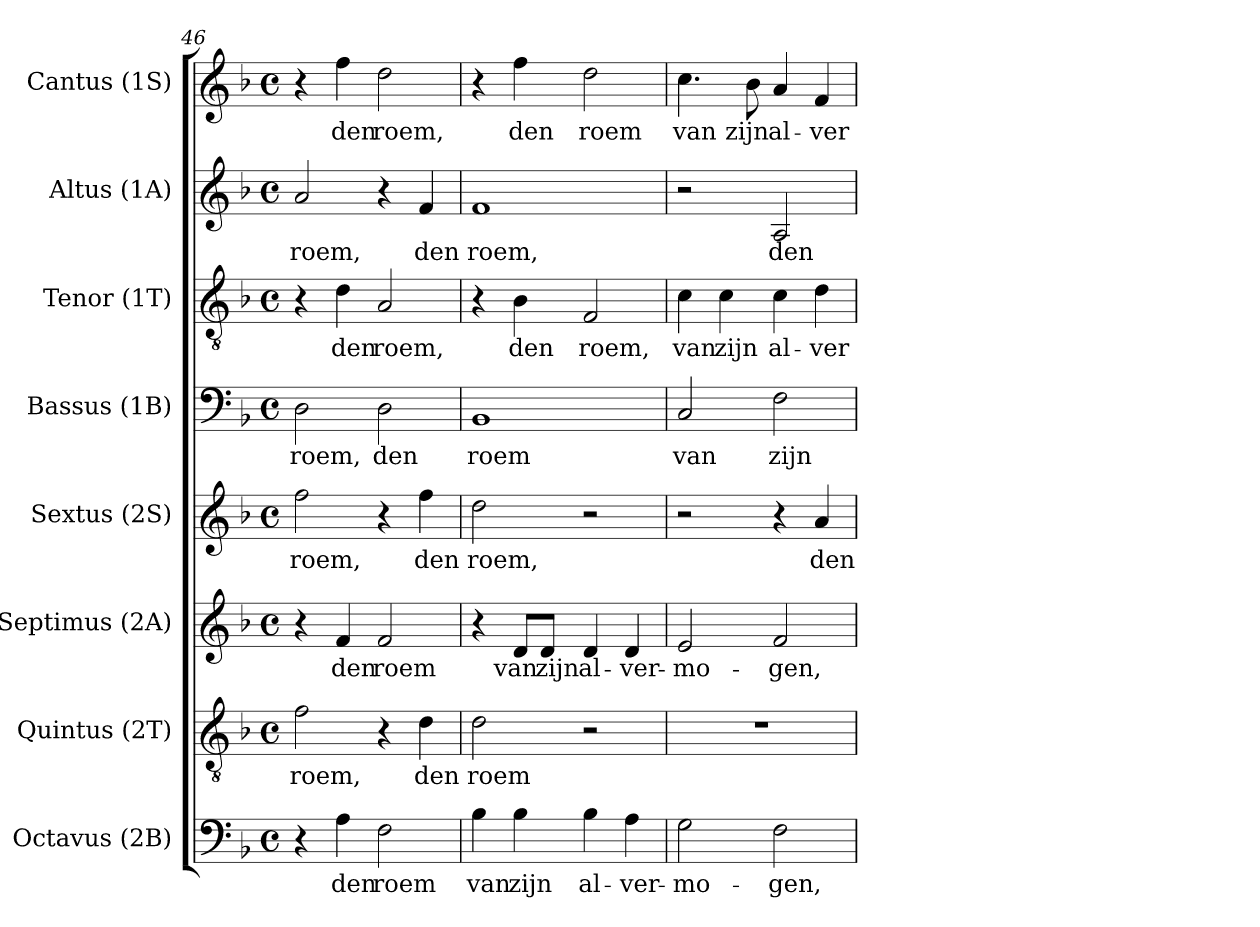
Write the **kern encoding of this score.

**kern	**text	**kern	**text	**kern	**text	**kern	**text	**kern	**text	**kern	**text	**kern	**text	**kern	**text
*part8	*part8	*part7	*part7	*part6	*part6	*part5	*part5	*part4	*part4	*part3	*part3	*part2	*part2	*part1	*part1
*staff8	*staff8	*staff7	*staff7	*staff6	*staff6	*staff5	*staff5	*staff4	*staff4	*staff3	*staff3	*staff2	*staff2	*staff1	*staff1
*I"Octavus (2B)	*	*I"Quintus (2T)	*	*I"Septimus (2A)	*	*I"Sextus (2S)	*	*I"Bassus (1B)	*	*I"Tenor (1T)	*	*I"Altus (1A)	*	*I"Cantus (1S)	*
*I'Octavus	*	*I'Quintus	*	*I'Septimus	*	*I'Sextus	*	*I'Bassus	*	*I'Tenor	*	*I'Altus	*	*I'Cantus	*
!!LO:PB:g=z
*clefF4	*	*clefGv2	*	*clefG2	*	*clefG2	*	*clefF4	*	*clefGv2	*	*clefG2	*	*clefG2	*
*k[b-]	*	*k[b-]	*	*k[b-]	*	*k[b-]	*	*k[b-]	*	*k[b-]	*	*k[b-]	*	*k[b-]	*
*F:	*	*F:	*	*F:	*	*F:	*	*F:	*	*F:	*	*F:	*	*F:	*
*M4/4	*	*M4/4	*	*M4/4	*	*M4/4	*	*M4/4	*	*M4/4	*	*M4/4	*	*M4/4	*
*met(c)	*	*met(c)	*	*met(c)	*	*met(c)	*	*met(c)	*	*met(c)	*	*met(c)	*	*met(c)	*
=46	=46	=46	=46	=46	=46	=46	=46	=46	=46	=46	=46	=46	=46	=46	=46
!	!	!	!LO:LY:b:color=#000000	!	!	!	!	!	!	!	!	!	!	!	!
!	!	!	!	!	!	!	!LO:LY:b:color=#000000	!	!	!	!	!	!	!	!
!	!	!	!	!	!	!	!	!	!LO:LY:b:color=#000000	!	!	!	!	!	!
!	!	!	!	!	!	!	!	!	!	!	!	!	!LO:LY:b:color=#000000	!	!
4r	.	2fi\	roem,	4r	.	2ffi\	roem,	2Di\	roem,	4r	.	2ai/	roem,	4r	.
!	!LO:LY:b:color=#000000	!	!	!	!	!	!	!	!	!	!	!	!	!	!
!	!	!	!	!	!LO:LY:b:color=#000000	!	!	!	!	!	!	!	!	!	!
!	!	!	!	!	!	!	!	!	!	!	!LO:LY:b:color=#000000	!	!	!	!
!	!	!	!	!	!	!	!	!	!	!	!	!	!	!	!LO:LY:b:color=#000000
4Ai\	den	.	.	4fi/	den	.	.	.	.	4di\	den	.	.	4ffi\	den
!	!LO:LY:b:color=#000000	!	!	!	!	!	!	!	!	!	!	!	!	!	!
!	!	!	!	!	!LO:LY:b:color=#000000	!	!	!	!	!	!	!	!	!	!
!	!	!	!	!	!	!	!	!	!LO:LY:b:color=#000000	!	!	!	!	!	!
!	!	!	!	!	!	!	!	!	!	!	!LO:LY:b:color=#000000	!	!	!	!
!	!	!	!	!	!	!	!	!	!	!	!	!	!	!	!LO:LY:b:color=#000000
2Fi\	roem	4r	.	2fi/	roem	4r	.	2Di\	den	2Ai/	roem,	4r	.	2ddi\	roem,
!	!	!	!LO:LY:b:color=#000000	!	!	!	!	!	!	!	!	!	!	!	!
!	!	!	!	!	!	!	!LO:LY:b:color=#000000	!	!	!	!	!	!	!	!
!	!	!	!	!	!	!	!	!	!	!	!	!	!LO:LY:b:color=#000000	!	!
.	.	4di\	den	.	.	4ffi\	den	.	.	.	.	4fi/	den	.	.
=47	=47	=47	=47	=47	=47	=47	=47	=47	=47	=47	=47	=47	=47	=47	=47
!	!LO:LY:b:color=#000000	!	!	!	!	!	!	!	!	!	!	!	!	!	!
!	!	!	!LO:LY:b:color=#000000	!	!	!	!	!	!	!	!	!	!	!	!
!	!	!	!	!	!	!	!LO:LY:b:color=#000000	!	!	!	!	!	!	!	!
!	!	!	!	!	!	!	!	!	!LO:LY:b:color=#000000	!	!	!	!	!	!
!	!	!	!	!	!	!	!	!	!	!	!	!	!LO:LY:b:color=#000000	!	!
4B-i\	van	2di\	roem	4r	.	2ddi\	roem,	1BB-i	roem	4r	.	1fi	roem,	4r	.
!	!LO:LY:b:color=#000000	!	!	!	!	!	!	!	!	!	!	!	!	!	!
!	!	!	!	!	!LO:LY:b:color=#000000	!	!	!	!	!	!	!	!	!	!
!	!	!	!	!	!	!	!	!	!	!	!LO:LY:b:color=#000000	!	!	!	!
!	!	!	!	!	!	!	!	!	!	!	!	!	!	!	!LO:LY:b:color=#000000
4B-i\	zijn	.	.	8di/L	van	.	.	.	.	4B-i\	den	.	.	4ffi\	den
!	!	!	!	!	!LO:LY:b:color=#000000	!	!	!	!	!	!	!	!	!	!
.	.	.	.	8di/J	zijn	.	.	.	.	.	.	.	.	.	.
!	!LO:LY:b:color=#000000	!	!	!	!	!	!	!	!	!	!	!	!	!	!
!	!	!	!	!	!LO:LY:b:color=#000000	!	!	!	!	!	!	!	!	!	!
!	!	!	!	!	!	!	!	!	!	!	!LO:LY:b:color=#000000	!	!	!	!
!	!	!	!	!	!	!	!	!	!	!	!	!	!	!	!LO:LY:b:color=#000000
4B-i\	al-	2r	.	4di/	al-	2r	.	.	.	2Fi/	roem,	.	.	2ddi\	roem
!	!LO:LY:b:color=#000000	!	!	!	!	!	!	!	!	!	!	!	!	!	!
!	!	!	!	!	!LO:LY:b:color=#000000	!	!	!	!	!	!	!	!	!	!
4Ai\	-ver-	.	.	4di/	-ver-	.	.	.	.	.	.	.	.	.	.
=48	=48	=48	=48	=48	=48	=48	=48	=48	=48	=48	=48	=48	=48	=48	=48
!	!LO:LY:b:color=#000000	!	!	!	!	!	!	!	!	!	!	!	!	!	!
!	!	!	!	!	!LO:LY:b:color=#000000	!	!	!	!	!	!	!	!	!	!
!	!	!	!	!	!	!	!	!	!LO:LY:b:color=#000000	!	!	!	!	!	!
!	!	!	!	!	!	!	!	!	!	!	!LO:LY:b:color=#000000	!	!	!	!
!	!	!	!	!	!	!	!	!	!	!	!	!	!	!	!LO:LY:b:color=#000000
2Gi\	-mo-	1r	.	2ei/	-mo-	2r	.	2Ci/	van	4ci\	van	2r	.	4.cci\	van
!	!	!	!	!	!	!	!	!	!	!	!LO:LY:b:color=#000000	!	!	!	!
.	.	.	.	.	.	.	.	.	.	4ci\	zijn	.	.	.	.
!	!	!	!	!	!	!	!	!	!	!	!	!	!	!	!LO:LY:b:color=#000000
.	.	.	.	.	.	.	.	.	.	.	.	.	.	8b-i\	zijn
!	!LO:LY:b:color=#000000	!	!	!	!	!	!	!	!	!	!	!	!	!	!
!	!	!	!	!	!LO:LY:b:color=#000000	!	!	!	!	!	!	!	!	!	!
!	!	!	!	!	!	!	!	!	!LO:LY:b:color=#000000	!	!	!	!	!	!
!	!	!	!	!	!	!	!	!	!	!	!LO:LY:b:color=#000000	!	!	!	!
!	!	!	!	!	!	!	!	!	!	!	!	!	!LO:LY:b:color=#000000	!	!
!	!	!	!	!	!	!	!	!	!	!	!	!	!	!	!LO:LY:b:color=#000000
2Fi\	-gen,	.	.	2fi/	-gen,	4r	.	2Fi\	zijn	4ci\	al-	2Ai/	den	4ai/	al-
!	!	!	!	!	!	!	!LO:LY:b:color=#000000	!	!	!	!	!	!	!	!
!	!	!	!	!	!	!	!	!	!	!	!LO:LY:b:color=#000000	!	!	!	!
!	!	!	!	!	!	!	!	!	!	!	!	!	!	!	!LO:LY:b:color=#000000
.	.	.	.	.	.	4ai/	den	.	.	4di\	-ver-	.	.	4fi/	-ver-
=	=	=	=	=	=	=	=	=	=	=	=	=	=	=	=
*-	*-	*-	*-	*-	*-	*-	*-	*-	*-	*-	*-	*-	*-	*-	*-
